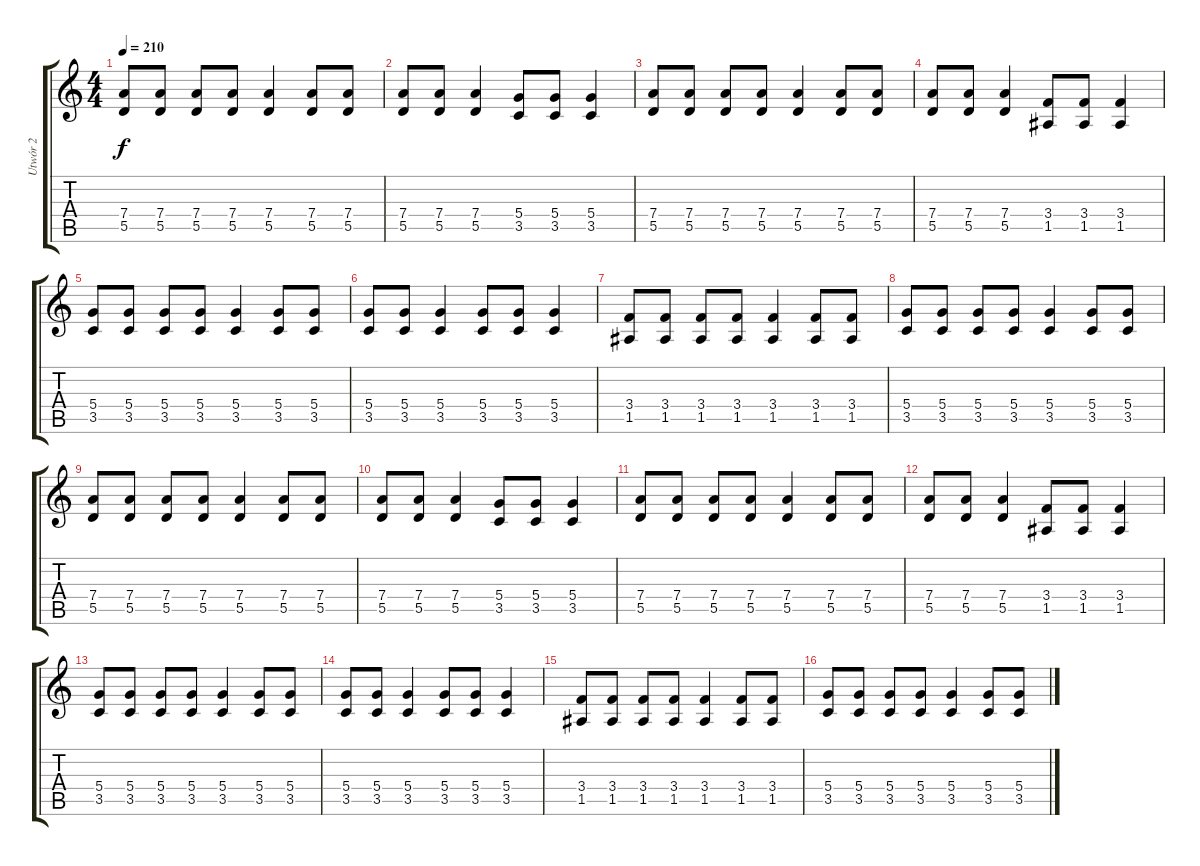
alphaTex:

\track ("Utwór 2" "Utwór 2") {instrument distortionguitar}
\staff {score tabs}
\tuning (E4 B3 G3 D3 A2 E2) {hide}
\ts (4 4)
\tempo 210
\clef g2
\ks c
(7.4 5.5).8{dy f} (7.4 5.5).8 (7.4 5.5).8 (7.4 5.5).8 (7.4 5.5).4 (7.4 5.5).8 (7.4 5.5).8 |
(7.4 5.5).8 (7.4 5.5).8 (7.4 5.5).4 (5.4 3.5).8 (5.4 3.5).8 (5.4 3.5).4 |
(7.4 5.5).8 (7.4 5.5).8 (7.4 5.5).8 (7.4 5.5).8 (7.4 5.5).4 (7.4 5.5).8 (7.4 5.5).8 |
(7.4 5.5).8 (7.4 5.5).8 (7.4 5.5).4 (3.4 1.5).8 (3.4 1.5).8 (3.4 1.5).4 |
(5.4 3.5).8 (5.4 3.5).8 (5.4 3.5).8 (5.4 3.5).8 (5.4 3.5).4 (5.4 3.5).8 (5.4 3.5).8 |
(5.4 3.5).8 (5.4 3.5).8 (5.4 3.5).4 (5.4 3.5).8 (5.4 3.5).8 (5.4 3.5).4 |
(3.4 1.5).8 (3.4 1.5).8 (3.4 1.5).8 (3.4 1.5).8 (3.4 1.5).4 (3.4 1.5).8 (3.4 1.5).8 |
(5.4 3.5).8 (5.4 3.5).8 (5.4 3.5).8 (5.4 3.5).8 (5.4 3.5).4 (5.4 3.5).8 (5.4 3.5).8 |
(7.4 5.5).8 (7.4 5.5).8 (7.4 5.5).8 (7.4 5.5).8 (7.4 5.5).4 (7.4 5.5).8 (7.4 5.5).8 |
(7.4 5.5).8 (7.4 5.5).8 (7.4 5.5).4 (5.4 3.5).8 (5.4 3.5).8 (5.4 3.5).4 |
(7.4 5.5).8 (7.4 5.5).8 (7.4 5.5).8 (7.4 5.5).8 (7.4 5.5).4 (7.4 5.5).8 (7.4 5.5).8 |
(7.4 5.5).8 (7.4 5.5).8 (7.4 5.5).4 (3.4 1.5).8 (3.4 1.5).8 (3.4 1.5).4 |
(5.4 3.5).8 (5.4 3.5).8 (5.4 3.5).8 (5.4 3.5).8 (5.4 3.5).4 (5.4 3.5).8 (5.4 3.5).8 |
(5.4 3.5).8 (5.4 3.5).8 (5.4 3.5).4 (5.4 3.5).8 (5.4 3.5).8 (5.4 3.5).4 |
(3.4 1.5).8 (3.4 1.5).8 (3.4 1.5).8 (3.4 1.5).8 (3.4 1.5).4 (3.4 1.5).8 (3.4 1.5).8 |
(5.4 3.5).8 (5.4 3.5).8 (5.4 3.5).8 (5.4 3.5).8 (5.4 3.5).4 (5.4 3.5).8 (5.4 3.5).8
